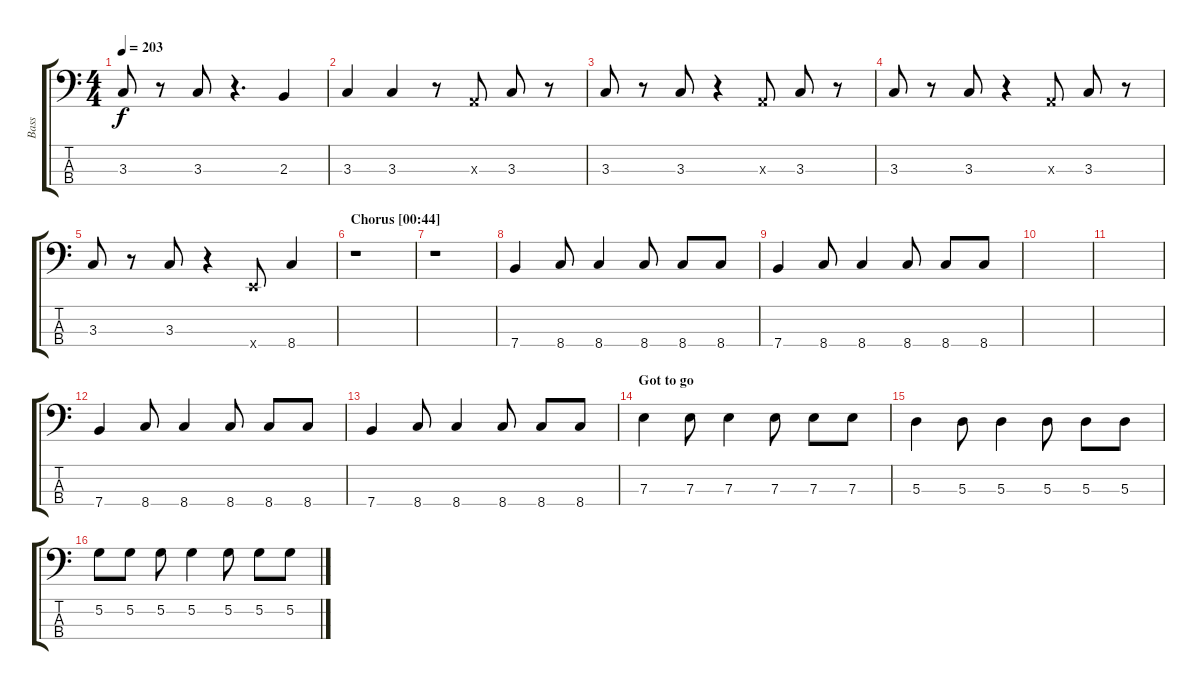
\track ("Bass" "Bass") {instrument electricbassfinger}
\staff {score tabs}
\tuning (G2 D2 A1 E1) {hide}
\ts (4 4)
\tempo 203
\clef f4
\ks c
3.3.8{dy f} r.8 3.3.8 r.4{d} 2.3.4 |
3.3.4 3.3.4 r.8 0.3{x}.8 3.3.8 r.8 |
3.3.8 r.8 3.3.8 r.4 0.3{x}.8 3.3.8 r.8 |
3.3.8 r.8 3.3.8 r.4 0.3{x}.8 3.3.8 r.8 |
3.3.8 r.8 3.3.8 r.4 0.4{x}.8 8.4.4 |
\section ("" "Chorus [00:44]")
r.1 |
r.1 |
7.4.4 8.4.8 8.4.4 8.4.8 8.4.8 8.4.8 |
7.4.4 8.4.8 8.4.4 8.4.8 8.4.8 8.4.8 |
|
|
7.4.4 8.4.8 8.4.4 8.4.8 8.4.8 8.4.8 |
7.4.4 8.4.8 8.4.4 8.4.8 8.4.8 8.4.8 |
\section ("" "Got to go")
7.3.4 7.3.8 7.3.4 7.3.8 7.3.8 7.3.8 |
5.3.4 5.3.8 5.3.4 5.3.8 5.3.8 5.3.8 |
5.2.8 5.2.8 5.2.8 5.2.4 5.2.8 5.2.8 5.2.8
